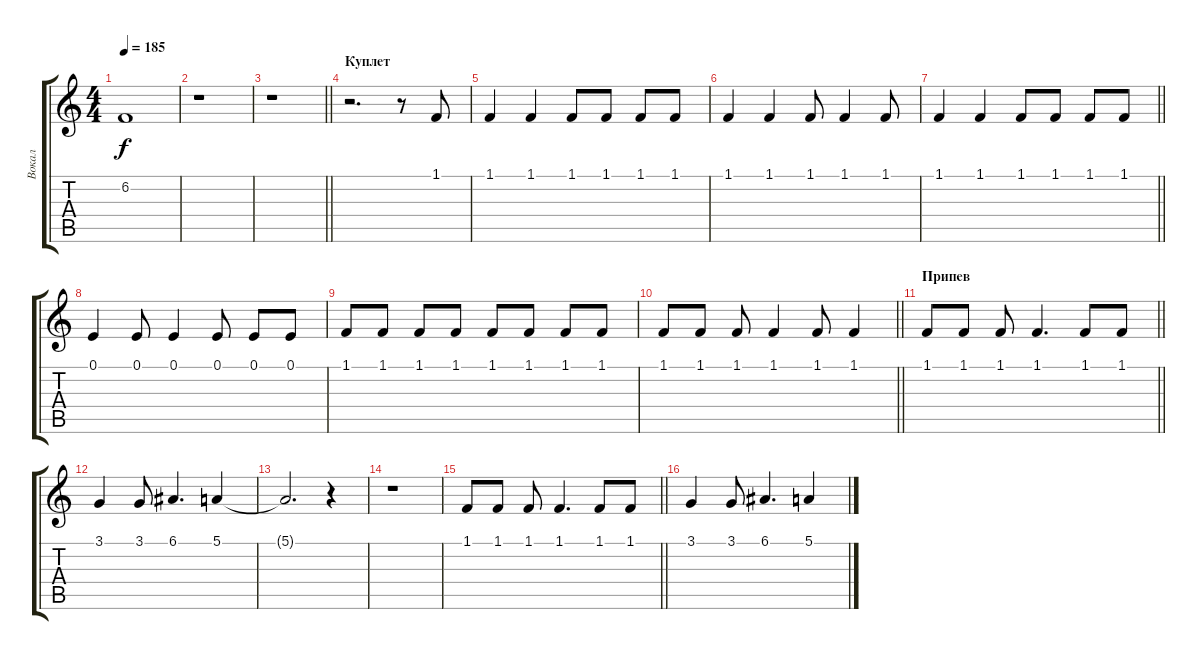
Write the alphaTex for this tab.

\track ("Вокал" "Вокал") {instrument tenorsax}
\staff {score tabs}
\tuning (E4 B3 G3 D3 A2 E2) {hide}
\ts (4 4)
\tempo 185
\clef g2
\ks c
6.2{t}.1{dy f} |
r.1 |
\barLineRight lightlight
r.1 |
\section ("" "Куплет")
r.2{d} r.8 1.1.8 |
1.1.4 1.1.4 1.1.8 1.1.8 1.1.8 1.1.8 |
1.1.4 1.1.4 1.1.8 1.1.4 1.1.8 |
\barLineRight lightlight
1.1.4 1.1.4 1.1.8 1.1.8 1.1.8 1.1.8 |
0.1.4 0.1.8 0.1.4 0.1.8 0.1.8 0.1.8 |
1.1.8 1.1.8 1.1.8 1.1.8 1.1.8 1.1.8 1.1.8 1.1.8 |
\barLineRight lightlight
1.1.8 1.1.8 1.1.8 1.1.4 1.1.8 1.1.4 |
\section ("" "Припев")
\barLineRight lightlight
1.1.8 1.1.8 1.1.8 1.1.4{d} 1.1.8 1.1.8 |
3.1.4 3.1.8 6.1.4{d} 5.1.4 |
5.1{t}.2{d} r.4 |
r.1 |
\barLineRight lightlight
1.1.8 1.1.8 1.1.8 1.1.4{d} 1.1.8 1.1.8 |
3.1.4 3.1.8 6.1.4{d} 5.1.4
